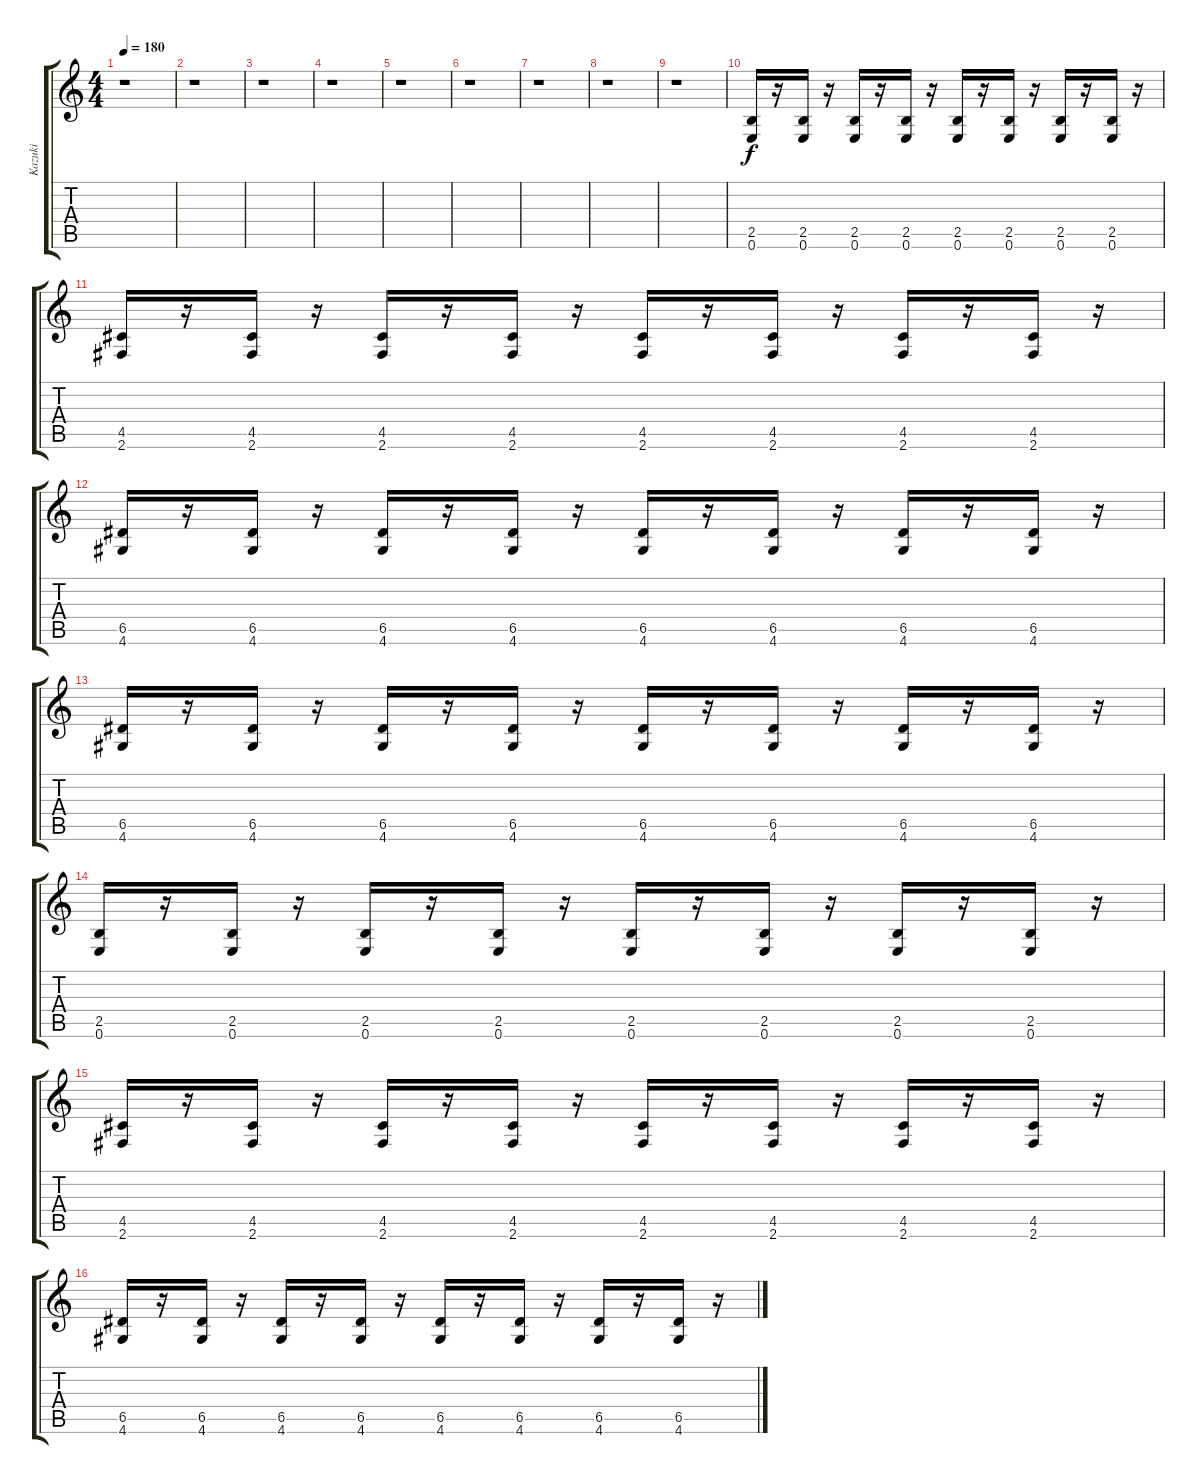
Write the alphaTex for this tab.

\track ("Kazuki" "Kazuki") {instrument distortionguitar}
\staff {score tabs}
\tuning (E4 B3 G3 D3 A2 E2) {hide}
\ts (4 4)
\tempo 180
\clef g2
\ks c
r.1{dy f} |
r.1 |
r.1 |
r.1 |
r.1 |
r.1 |
r.1 |
r.1 |
r.1 |
(2.5 0.6).16 r.16 (2.5 0.6).16 r.16 (2.5 0.6).16 r.16 (2.5 0.6).16 r.16 (2.5 0.6).16 r.16 (2.5 0.6).16 r.16 (2.5 0.6).16 r.16 (2.5 0.6).16 r.16 |
(4.5 2.6).16 r.16 (4.5 2.6).16 r.16 (4.5 2.6).16 r.16 (4.5 2.6).16 r.16 (4.5 2.6).16 r.16 (4.5 2.6).16 r.16 (4.5 2.6).16 r.16 (4.5 2.6).16 r.16 |
(6.5 4.6).16 r.16 (6.5 4.6).16 r.16 (6.5 4.6).16 r.16 (6.5 4.6).16 r.16 (6.5 4.6).16 r.16 (6.5 4.6).16 r.16 (6.5 4.6).16 r.16 (6.5 4.6).16 r.16 |
(6.5 4.6).16 r.16 (6.5 4.6).16 r.16 (6.5 4.6).16 r.16 (6.5 4.6).16 r.16 (6.5 4.6).16 r.16 (6.5 4.6).16 r.16 (6.5 4.6).16 r.16 (6.5 4.6).16 r.16 |
(2.5 0.6).16 r.16 (2.5 0.6).16 r.16 (2.5 0.6).16 r.16 (2.5 0.6).16 r.16 (2.5 0.6).16 r.16 (2.5 0.6).16 r.16 (2.5 0.6).16 r.16 (2.5 0.6).16 r.16 |
(4.5 2.6).16 r.16 (4.5 2.6).16 r.16 (4.5 2.6).16 r.16 (4.5 2.6).16 r.16 (4.5 2.6).16 r.16 (4.5 2.6).16 r.16 (4.5 2.6).16 r.16 (4.5 2.6).16 r.16 |
(6.5 4.6).16 r.16 (6.5 4.6).16 r.16 (6.5 4.6).16 r.16 (6.5 4.6).16 r.16 (6.5 4.6).16 r.16 (6.5 4.6).16 r.16 (6.5 4.6).16 r.16 (6.5 4.6).16 r.16
